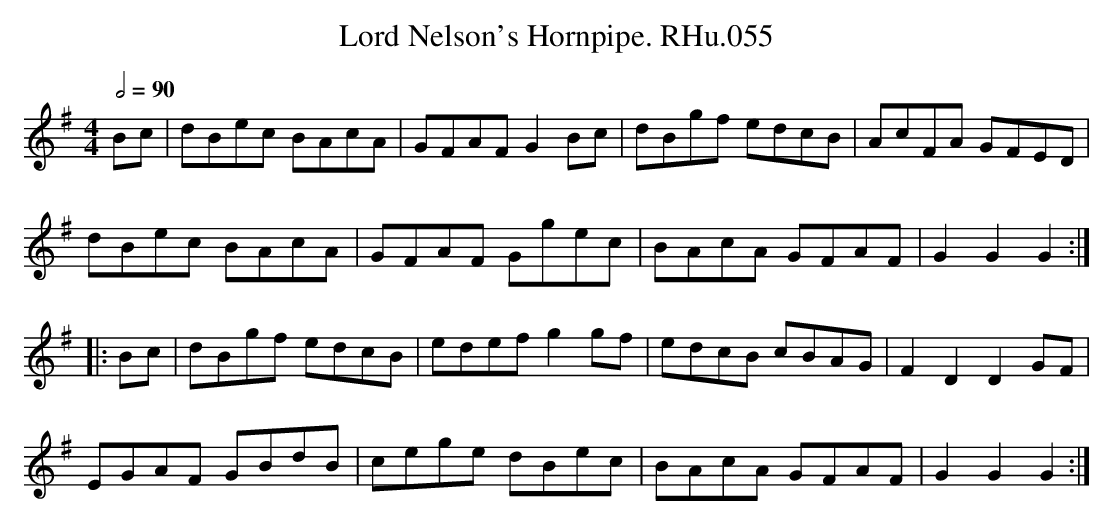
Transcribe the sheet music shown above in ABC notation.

X:1
T:Lord Nelson's Hornpipe. RHu.055
M:4/4
L:1/8
Q:1/2=90
K:G
Bc|dBec BAcA|GFAF G2Bc|dBgf edcB|AcFA GFED|
dBec BAcA|GFAF Ggec|BAcA GFAF|G2G2G2:|
|:Bc|dBgf edcB|edef g2gf|edcB cBAG|F2D2D2GF|
EGAF GBdB|cege dBec|BAcA GFAF|G2G2G2:|
